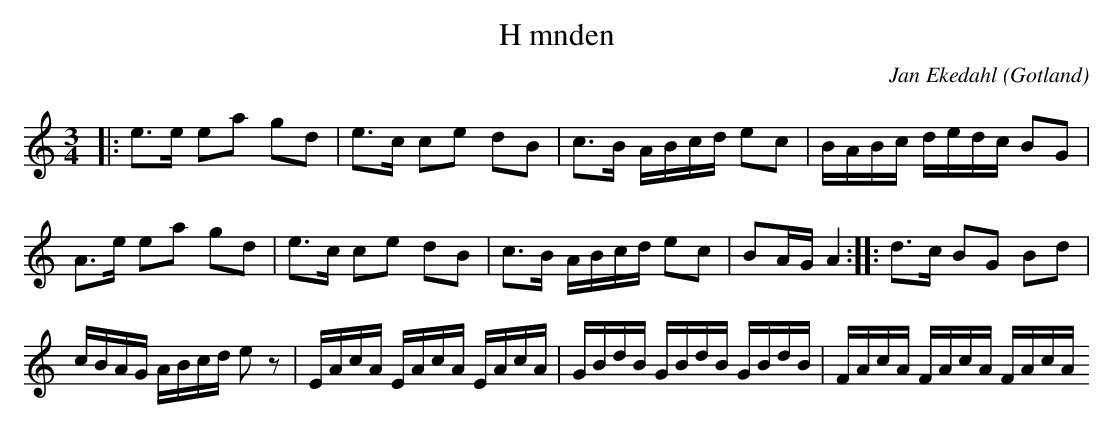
X:1
T:H mnden
O:Gotland
C:Jan Ekedahl
M:3/4
L:1/8
K:Am
|: e>e ea gd | e>c ce dB | c>B A/B/c/d/ ec | B/A/B/c/ d/e/d/c/ BG | A>e ea gd | e>c ce dB | c>B A/B/c/d/ ec | BA/G/ A2:| |:d>c BG Bd | c/B/A/G/ A/B/c/d/ ez | E/A/c/A/ E/A/c/A/ E/A/c/A/ | G/B/d/B/ G/B/d/B/ G/B/d/B/ | F/A/c/A/ F/A/c/A/ F/A/c/A/ ^"..." |
